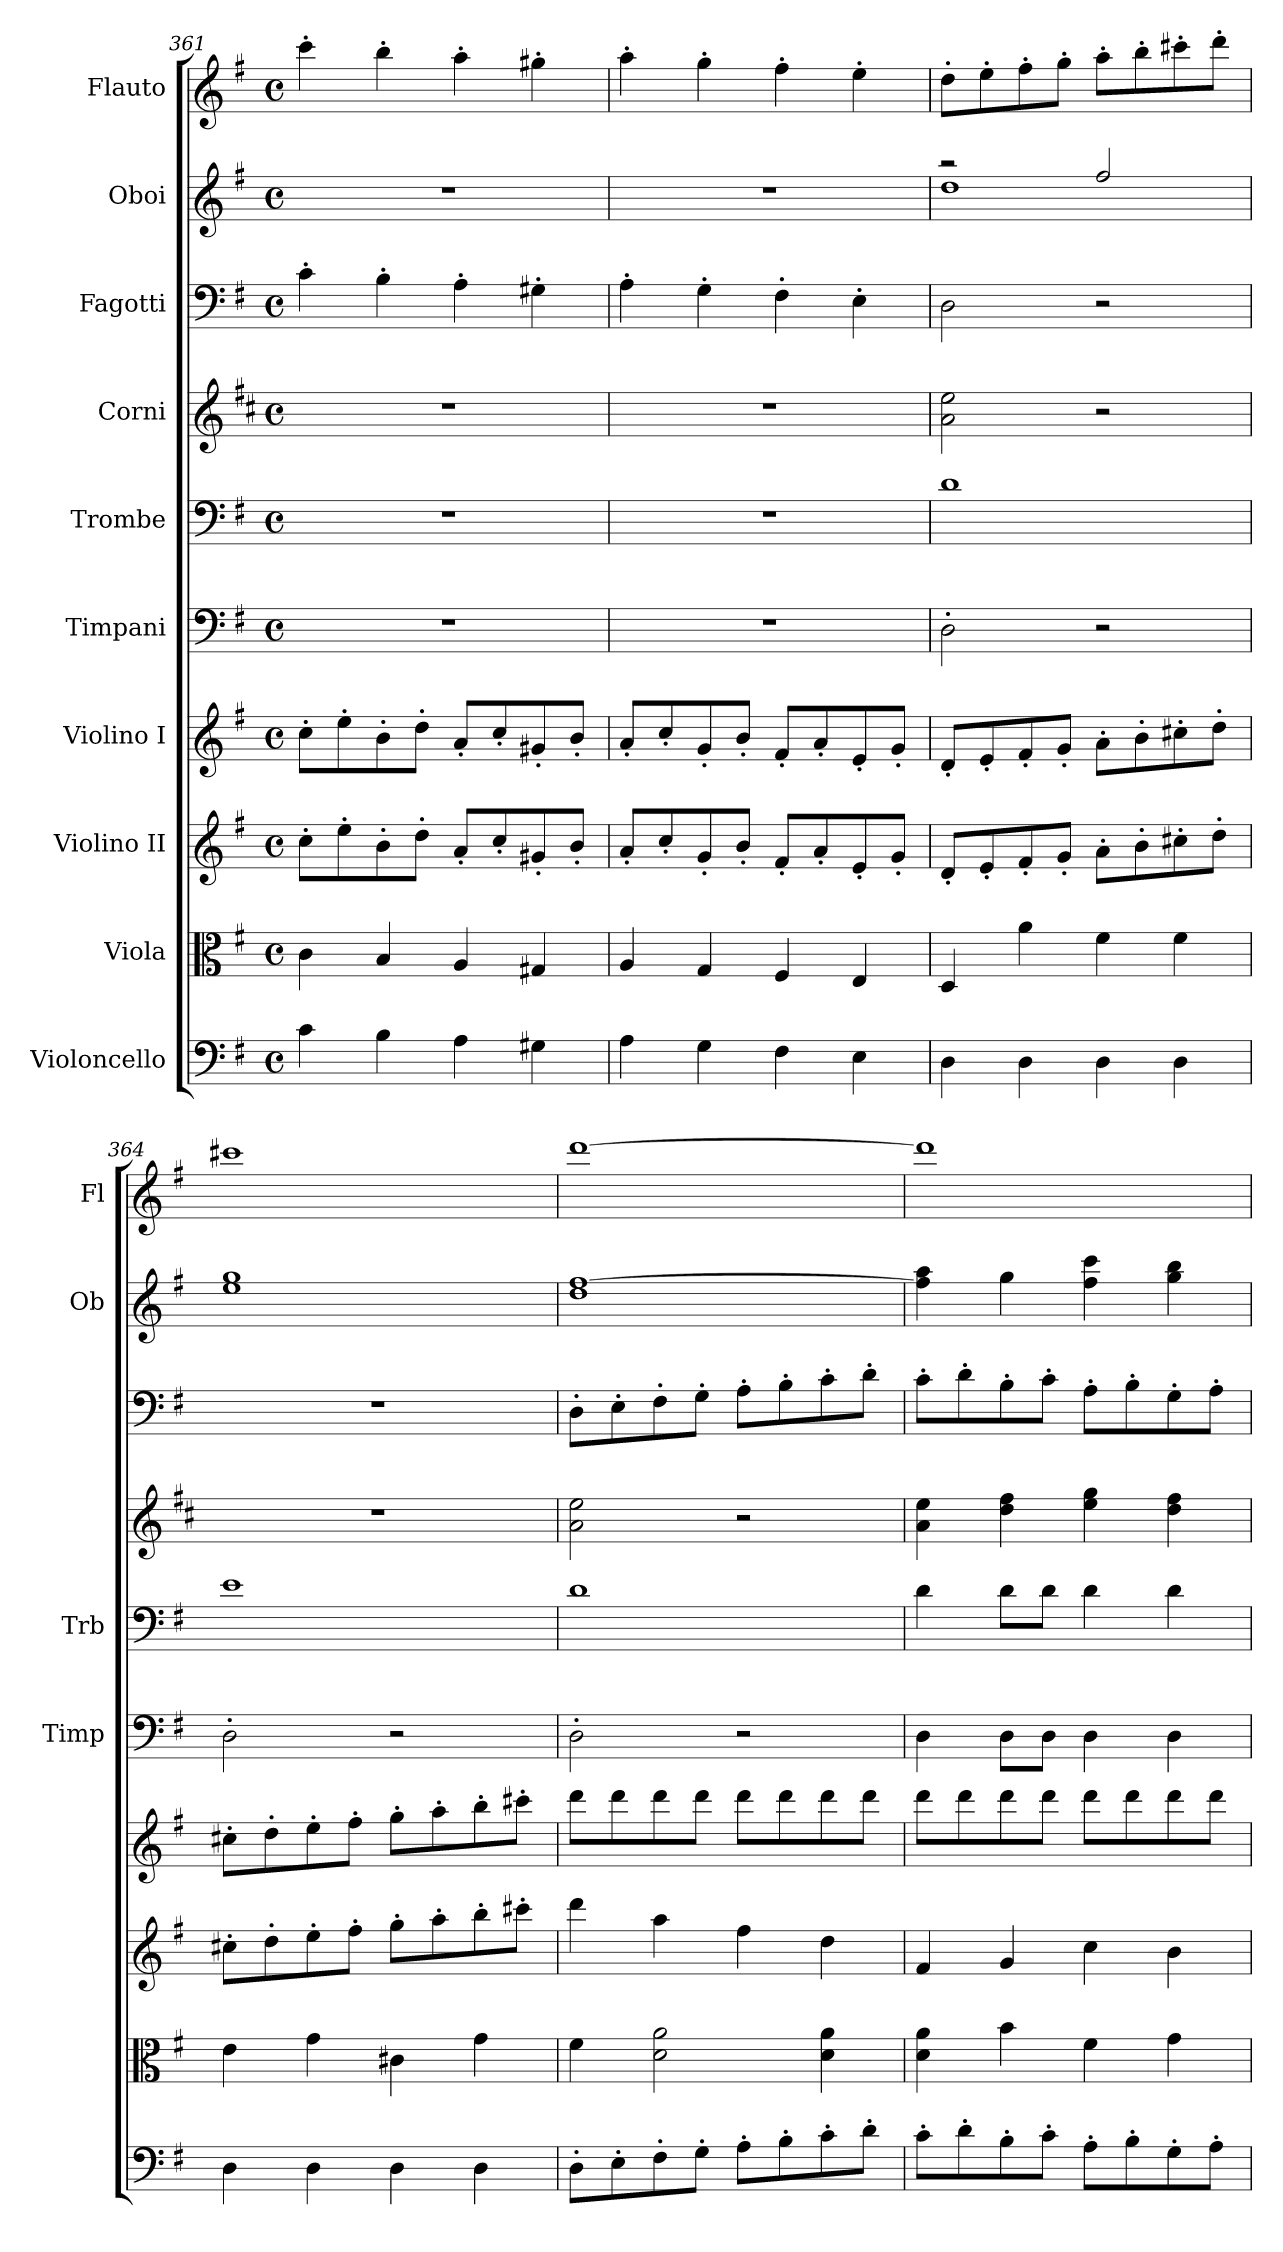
**kern	**kern	**kern	**kern	**kern	**kern	**kern	**kern	**kern	**kern
*part10	*part9	*part8	*part7	*part6	*part5	*part4	*part3	*part2	*part1
*staff10	*staff9	*staff8	*staff7	*staff6	*staff5	*staff4	*staff3	*staff2	*staff1
*I"Violoncello	*I"Viola	*I"Violino II	*I"Violino I	*I"Timpani	*I"Trombe	*I"Corni	*I"Fagotti	*I"Oboi	*I"Flauto
*	*	*	*	*I'Timp	*I'Trb	*	*	*I'Ob	*I'Fl
*clefF4	*clefC3	*clefG2	*clefG2	*clefF4	*clefF4	*clefG2	*clefF4	*clefG2	*clefG2
*	*	*	*	*	*	*ITrd4c7	*	*	*
*k[f#]	*k[f#]	*k[f#]	*k[f#]	*k[f#]	*k[f#]	*k[f#]	*k[f#]	*k[f#]	*k[f#]
*M4/4	*M4/4	*M4/4	*M4/4	*M4/4	*M4/4	*M4/4	*M4/4	*M4/4	*M4/4
*met(c)	*met(c)	*met(c)	*met(c)	*met(c)	*met(c)	*met(c)	*met(c)	*met(c)	*met(c)
=361	=361	=361	=361	=361	=361	=361	=361	=361	=361
4c\	4c\	8cc'\L	8cc'\L	1r	1r	1r	4c'\	1r	4ccc'\
.	.	8ee'\	8ee'\	.	.	.	.	.	.
4B\	4B/	8b'\	8b'\	.	.	.	4B'\	.	4bb'\
.	.	8dd'\J	8dd'\J	.	.	.	.	.	.
4A\	4A/	8a'/L	8a'/L	.	.	.	4A'\	.	4aa'\
.	.	8cc'/	8cc'/	.	.	.	.	.	.
4G#X\	4G#X/	8g#X'/	8g#X'/	.	.	.	4G#X'\	.	4gg#X'\
.	.	8b'/J	8b'/J	.	.	.	.	.	.
!!LO:LB:g=z
=362	=362	=362	=362	=362	=362	=362	=362	=362	=362
4A\	4A/	8a'/L	8a'/L	1r	1r	1r	4A'\	1r	4aa'\
.	.	8cc'/	8cc'/	.	.	.	.	.	.
4G\	4G/	8g'/	8g'/	.	.	.	4G'\	.	4gg'\
.	.	8b'/J	8b'/J	.	.	.	.	.	.
4F#\	4F#/	8f#'/L	8f#'/L	.	.	.	4F#'\	.	4ff#'\
.	.	8a'/	8a'/	.	.	.	.	.	.
4E\	4E/	8e'/	8e'/	.	.	.	4E'\	.	4ee'\
.	.	8g'/J	8g'/J	.	.	.	.	.	.
=363	=363	=363	=363	=363	=363	=363	=363	=363	=363
*	*	*	*	*	*	*	*	*^	*
4D\	4D/	8d'/L	8d'/L	2D'\	1d	2d\ 2a\	2D\	2r	1dd	8dd'\L
.	.	8e'/	8e'/	.	.	.	.	.	.	8ee'\
4D\	4a\	8f#'/	8f#'/	.	.	.	.	.	.	8ff#'\
.	.	8g'/J	8g'/J	.	.	.	.	.	.	8gg'\J
4D\	4f#\	8a'\L	8a'\L	2r	.	2r	2r	2ff#/	.	8aa'\L
.	.	8b'\	8b'\	.	.	.	.	.	.	8bb'\
4D\	4f#\	8cc#X'\	8cc#X'\	.	.	.	.	.	.	8ccc#X'\
.	.	8dd'\J	8dd'\J	.	.	.	.	.	.	8ddd'\J
*	*	*	*	*	*	*	*	*v	*v	*
=364	=364	=364	=364	=364	=364	=364	=364	=364	=364
4D\	4e\	8cc#X'\L	8cc#X'\L	2D'\	1e	1r	1r	1ee 1gg	1ccc#X
.	.	8dd'\	8dd'\	.	.	.	.	.	.
4D\	4g\	8ee'\	8ee'\	.	.	.	.	.	.
.	.	8ff#'\J	8ff#'\J	.	.	.	.	.	.
4D\	4c#X\	8gg'\L	8gg'\L	2r	.	.	.	.	.
.	.	8aa'\	8aa'\	.	.	.	.	.	.
4D\	4g\	8bb'\	8bb'\	.	.	.	.	.	.
.	.	8ccc#X'\J	8ccc#X'\J	.	.	.	.	.	.
=365	=365	=365	=365	=365	=365	=365	=365	=365	=365
*	*	*	*	*	*	*	*	*^	*
8D'\L	4f#\	4ddd\	8ddd\L	2D'\	1d	2d\ 2a\	8D'\L	[1ff#	1dd	[1ddd
8E'\	.	.	8ddd\	.	.	.	8E'\	.	.	.
8F#'\	2d\ 2a\	4aa\	8ddd\	.	.	.	8F#'\	.	.	.
8G'\J	.	.	8ddd\J	.	.	.	8G'\J	.	.	.
8A'\L	.	4ff#\	8ddd\L	2r	.	2r	8A'\L	.	.	.
8B'\	.	.	8ddd\	.	.	.	8B'\	.	.	.
8c'\	4d\ 4a\	4dd\	8ddd\	.	.	.	8c'\	.	.	.
8d'\J	.	.	8ddd\J	.	.	.	8d'\J	.	.	.
*	*	*	*	*	*	*	*	*v	*v	*
=366	=366	=366	=366	=366	=366	=366	=366	=366	=366
8c'\L	4d\ 4a\	4f#/	8ddd\L	4D\	4d\	4d\ 4a\	8c'\L	4ff#\] 4aa\	1ddd]
8d'\	.	.	8ddd\	.	.	.	8d'\	.	.
8B'\	4b\	4g/	8ddd\	8D\L	8d\L	4g\ 4b\	8B'\	4gg\	.
8c'\J	.	.	8ddd\J	8D\J	8d\J	.	8c'\J	.	.
8A'\L	4f#\	4cc\	8ddd\L	4D\	4d\	4a\ 4cc\	8A'\L	4ff#\ 4ccc\	.
8B'\	.	.	8ddd\	.	.	.	8B'\	.	.
8G'\	4g\	4b\	8ddd\	4D\	4d\	4g\ 4b\	8G'\	4gg\ 4bb\	.
8A'\J	.	.	8ddd\J	.	.	.	8A'\J	.	.
=	=	=	=	=	=	=	=	=	=
*-	*-	*-	*-	*-	*-	*-	*-	*-	*-
